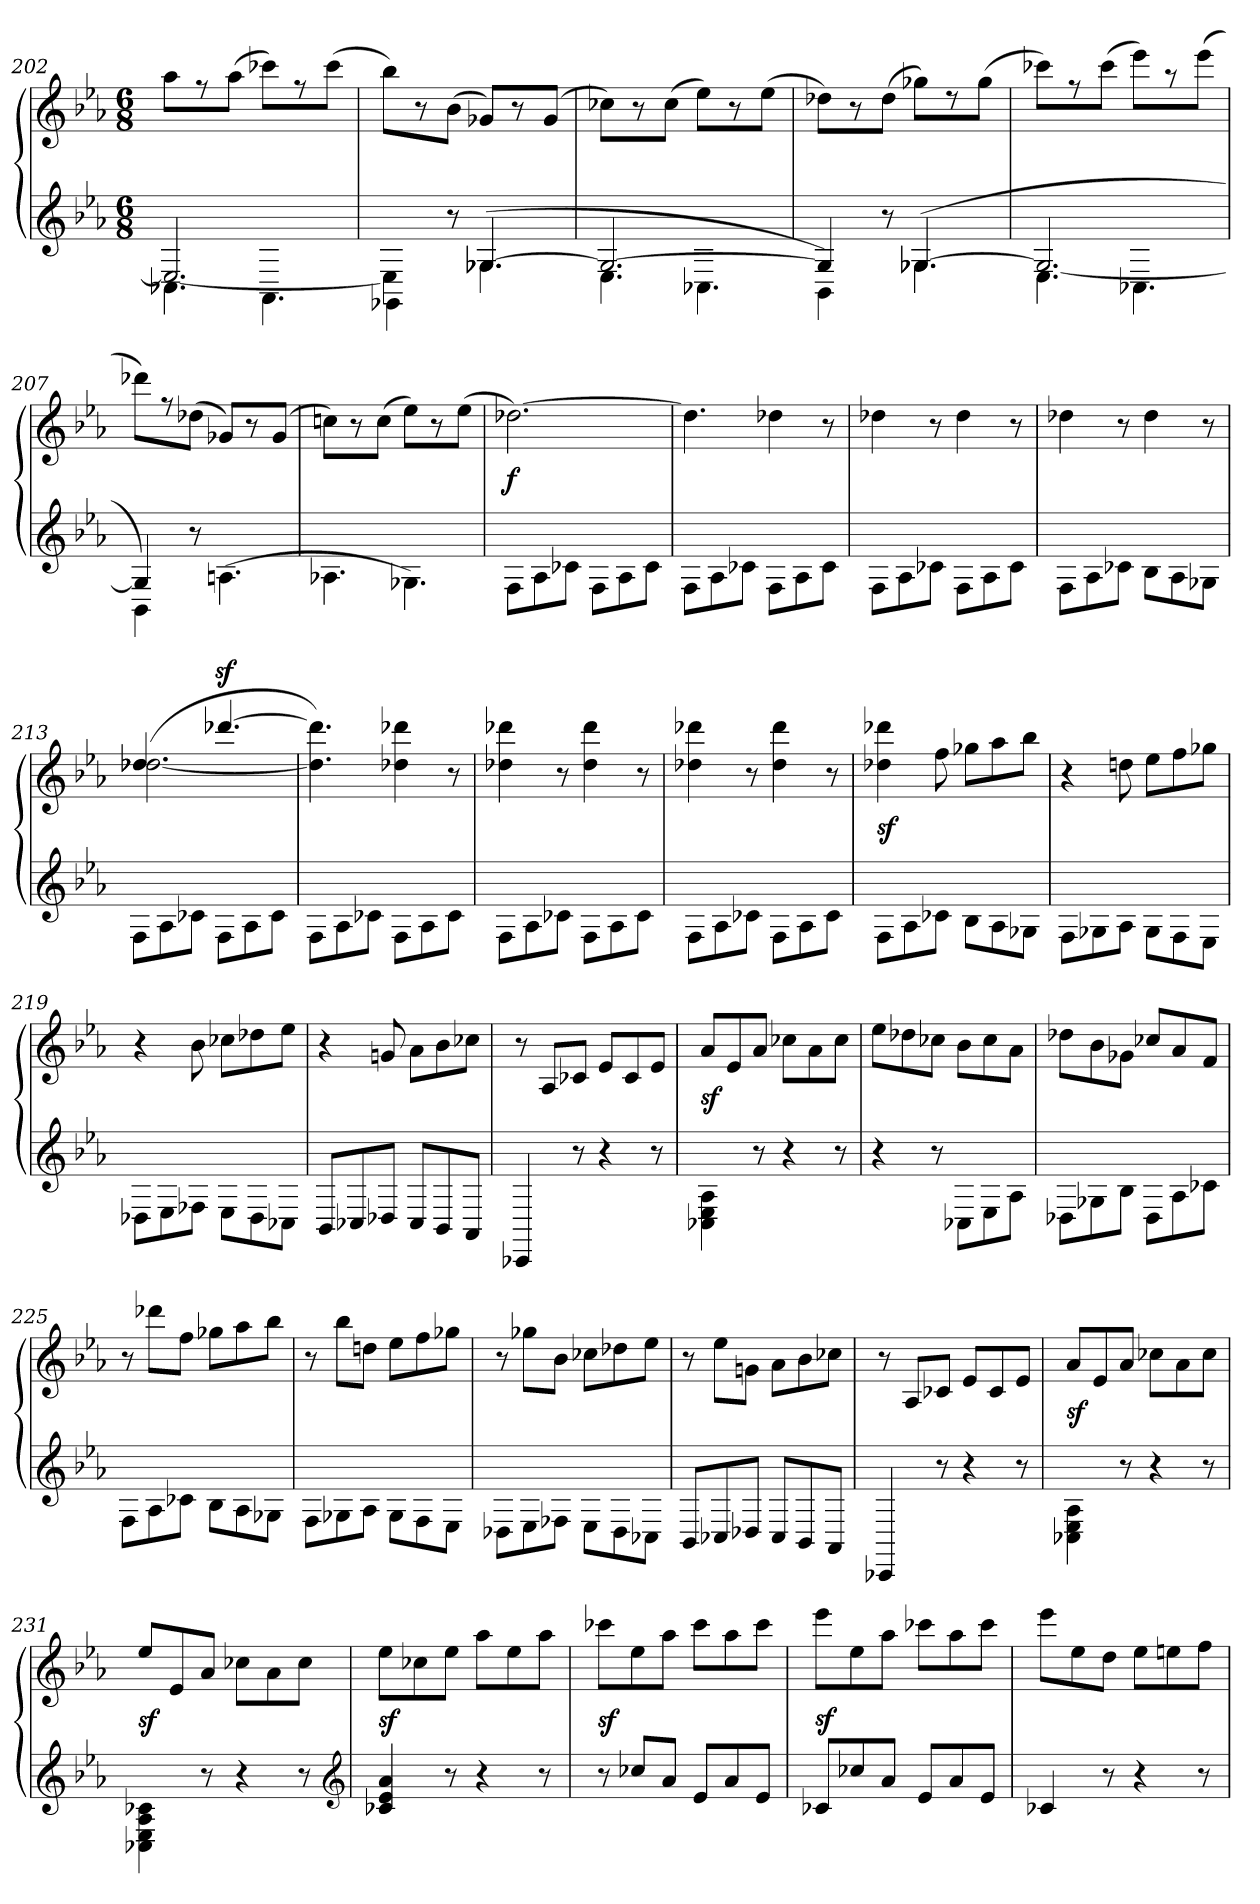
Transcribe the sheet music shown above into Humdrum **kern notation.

**kern	**kern	**dynam
*part1	*part1	*part1
*staff2	*staff1	*staff1/2
!!LO:LB:g=z
*clefG2	*clefG2	*
*k[b-e-a-]	*k[b-e-a-]	*
*M6/8	*M6/8	*
=202	=202	=202
*^	*	*
4.C-X\	2.E-/_	8aa-\L	.
.	.	8rff	.
.	.	(>8aa-\J	.
4.AA-\	.	8ccc-X\L)	.
.	.	8rff	.
.	.	(>8ccc-\J	.
=203	=203	=203	=203
*	*^	*	*
4E-\]	4GG-X\	4.ryy	8bb-\L)	.
.	.	.	8r	.
2ryy	8r	.	(>8b-\J	.
.	4.G-X/	(<[4.G-X\	8g-X/L)	.
.	.	.	8r	.
.	.	.	(>8g-/J	.
*	*v	*v	*	*
=204	=204	=204	=204
2.G-/_	4.E-\	8cc-X\L)	.
.	.	8r	.
.	.	(>8cc-\J	.
.	4.C-X\	8ee-\L)	.
.	.	8r	.
.	.	(>8ee-\J	.
=205	=205	=205	=205
*	*^	*	*
4BB-\)	4G-/]	4.ryy	8dd-X\L)	.
.	.	.	8r	.
2ryy	8r	.	(>8dd-\J	.
.	4.G-X/	(<[4.G-X\	8gg-X\L)	.
.	.	.	8rdd	.
.	.	.	(>8gg-\J	.
*	*v	*v	*	*
=206	=206	=206	=206
4.E-\	2.G-/_	8ccc-X\L)	.
.	.	8rff	.
.	.	(>8ccc-\J	.
4.C-X\	.	8eee-\L)	.
.	.	8raa	.
.	.	(>8eee-\J	.
=207	=207	=207	=207
4BB-\)	4G-/]	8ddd-X\L)	.
.	.	8r	.
2ryy	8r	(>8dd-X\J	.
.	(>4.An\	8g-X/L)	cresc.
.	.	8r	.
.	.	(>8g-/J	.
*v	*v	*	*
=208	=208	=208
4.A-X\	8ccn\L)	.
.	8r	.
.	(>8cc\J	.
4.G-X\)	8ee-\L)	.
.	8r	.
.	(>8ee-\J	.
!!LO:LB:g=z
=209	=209	=209
8F\L	[2.dd-X\)	f
8A-\	.	.
8c-X\J	.	.
8F\L	.	.
8A-\	.	.
8c-\J	.	.
=210	=210	=210
8F\L	4.dd-\]	.
8A-\	.	.
8c-X\J	.	.
8F\L	4dd-X\	.
8A-\	.	.
8c-\J	8r	.
=211	=211	=211
8F\L	4dd-X\	.
8A-\	.	.
8c-X\J	8r	.
8F\L	4dd-\	.
8A-\	.	.
8c-\J	8r	.
=212	=212	=212
8F\L	4dd-X\	.
8A-\	.	.
8c-X\J	8r	.
8B-\L	4dd-\	.
8A-\	.	.
8G-X\J	8r	.
=213	=213	=213
*	*^	*
8F\L	(>4.dd-X/	[2.dd-\	.
8A-\	.	.	.
8c-X\J	.	.	.
8F\L	[4.ddd-Xz</	.	.
8A-\	.	.	.
8c-\J	.	.	.
*	*v	*v	*
=214	=214	=214
8F\L	4.ddd-]\ 4.dd-]\)	.
8A-\	.	.
8c-X\J	.	.
8F\L	4ddd-X\ 4dd-X\	.
8A-\	.	.
8c-\J	8r	.
=215	=215	=215
8F\L	4ddd-X\ 4dd-X\	.
8A-\	.	.
8c-X\J	8r	.
8F\L	4ddd-\ 4dd-\	.
8A-\	.	.
8c-\J	8r	.
!!LO:LB:g=z
=216	=216	=216
8F\L	4ddd-X\ 4dd-X\	.
8A-\	.	.
8c-X\J	8r	.
8F\L	4ddd-\ 4dd-\	.
8A-\	.	.
8c-\J	8r	.
=217	=217	=217
8F\L	4ddd-X\ 4dd-X\	sf
8A-\	.	.
8c-X\J	8ff\	.
8B-\L	8gg-X\L	.
8A-\	8aa-\	.
8G-X\J	8bb-\J	.
=218	=218	=218
8F\L	4r	.
8G-X\	.	.
8A-\J	8ddn\	.
8G-\L	8ee-\L	.
8F\	8ff\	.
8E-\J	8gg-X\J	.
=219	=219	=219
8D-X\L	4r	.
8E-\	.	.
8F-X\J	8b-\	.
8E-\L	8cc-X\L	.
8D-\	8dd-X\	.
8C-X\J	8ee-\J	.
=220	=220	=220
8BB-/L	4r	.
8C-X/	.	.
8D-X/J	8gn/	.
8C-/L	8a-\L	.
8BB-/	8b-\	.
8AA-/J	8cc-X\J	.
=221	=221	=221
4CC-X/	8r	.
.	8A-/L	.
8r	8c-X/J	.
4r	8e-/L	.
.	8c-/	.
8r	8e-/J	.
=222	=222	=222
4A-\ 4E-\ 4C-X\	8a-/L	sf
.	8e-/	.
8r	8a-/J	.
4r	8cc-X\L	.
.	8a-\	.
8r	8cc-\J	.
!!LO:LB:g=z
=223	=223	=223
4r	8ee-\L	.
.	8dd-X\	.
8r	8cc-X\J	.
8C-X\L	8b-\L	.
8E-\	8cc-\	.
8A-\J	8a-\J	.
=224	=224	=224
8D-X\L	8dd-X\L	.
8G-X\	8b-\	.
8B-\J	8g-X\J	.
8D-\L	8cc-X/L	.
8A-\	8a-/	.
8c-X\J	8f/J	.
=225	=225	=225
8F\L	8r	.
8A-\	8ddd-X\L	.
8c-X\J	8ff\J	.
8B-\L	8gg-X\L	.
8A-\	8aa-\	.
8G-X\J	8bb-\J	.
=226	=226	=226
8F\L	8r	.
8G-X\	8bb-\L	.
8A-\J	8ddn\J	.
8G-\L	8ee-\L	.
8F\	8ff\	.
8E-\J	8gg-X\J	.
=227	=227	=227
8D-X\L	8r	.
8E-\	8gg-X\L	.
8F-X\J	8b-\J	.
8E-\L	8cc-X\L	.
8D-\	8dd-X\	.
8C-X\J	8ee-\J	.
=228	=228	=228
8BB-/L	8r	.
8C-X/	8ee-\L	.
8D-X/J	8gn\J	.
8C-/L	8a-\L	.
8BB-/	8b-\	.
8AA-/J	8cc-X\J	.
=229	=229	=229
4CC-X/	8r	.
.	8A-/L	.
8r	8c-X/J	.
4r	8e-/L	.
.	8c-/	.
8r	8e-/J	.
!!LO:LB:g=z
=230	=230	=230
4A-\ 4E-\ 4C-X\	8a-/L	sf
.	8e-/	.
8r	8a-/J	.
4r	8cc-X\L	.
.	8a-\	.
8r	8cc-\J	.
=231	=231	=231
4c-X\ 4A-\ 4E-\ 4C-X\	8ee-/L	sf
.	8e-/	.
8r	8a-/J	.
4r	8cc-X\L	.
.	8a-\	.
8r	8cc-\J	.
*clefG2	*	*
=232	=232	=232
4a-/ 4e-/ 4c-X/	8ee-\L	sf
.	8cc-X\	.
8r	8ee-\J	.
4r	8aa-\L	.
.	8ee-\	.
8r	8aa-\J	.
=233	=233	=233
8r	8ccc-X\L	sf
8cc-X/L	8ee-\	.
8a-/J	8aa-\J	.
8e-/L	8ccc-\L	.
8a-/	8aa-\	.
8e-/J	8ccc-\J	.
=234	=234	=234
8c-X/L	8eee-\L	sf
8cc-X/	8ee-\	.
8a-/J	8aa-\J	.
8e-/L	8ccc-X\L	.
8a-/	8aa-\	.
8e-/J	8ccc-\J	.
=235	=235	=235
4c-X/	8eee-\L	.
.	8ee-\	.
8r	8dd\J	.
4r	8ee-\L	.
.	8een\	.
8r	8ff\J	.
=	=	=
*-	*-	*-
